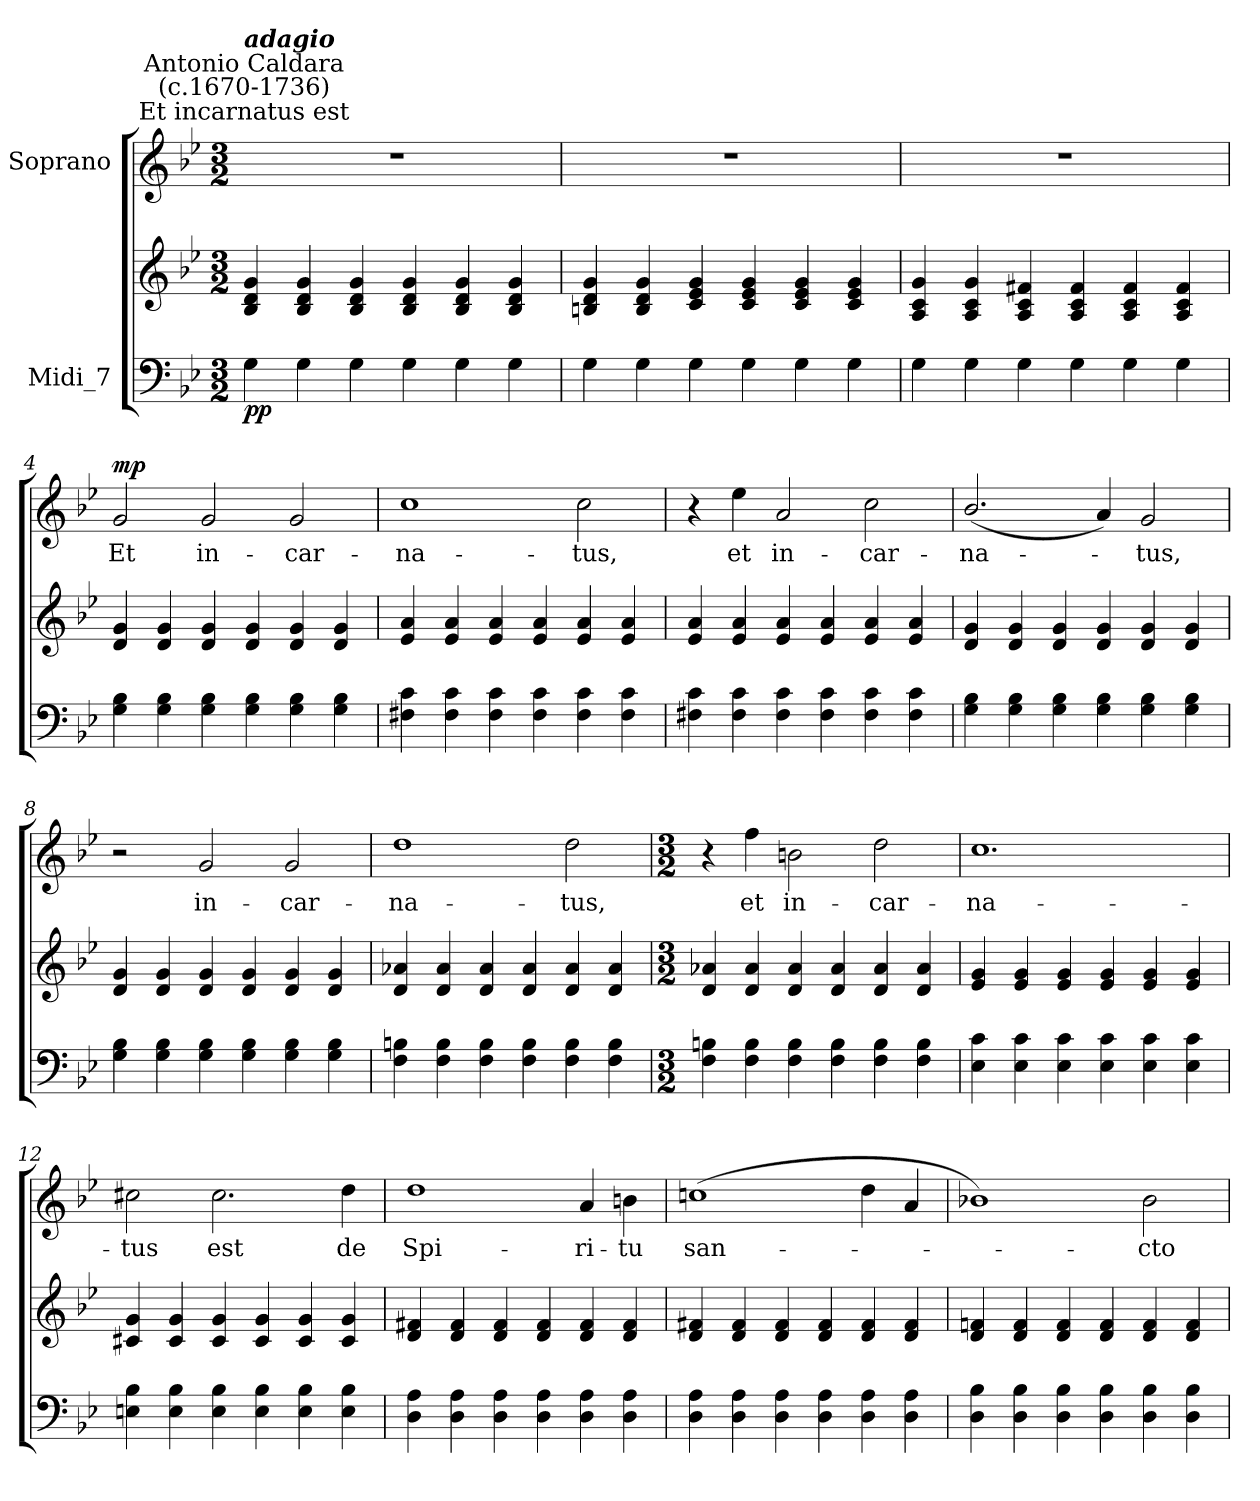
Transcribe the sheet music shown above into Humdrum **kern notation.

**kern	**kern	**dynam	**kern	**text	**dynam
*part2	*part2	*part2	*part1	*part1	*part1
*staff3	*staff2	*staff2/3	*staff1	*staff1	*staff1
*I"Midi_7	*	*	*I"Soprano	*	*
*clefF4	*clefG2	*	*clefG2	*	*
*k[b-e-]	*k[b-e-]	*	*k[b-e-]	*	*
*B-:	*B-:	*	*B-:	*	*
*M3/2	*M3/2	*	*M3/2	*	*
=1	=1	=1	=1	=1	=1
!	!	!	!LO:TX:a:cj:t=Et incarnatus est	!	!
!	!	!	!LO:TX:a:cj:t=Antonio Caldara\n(c.1670-1736)	!	!
!	!	!	!LO:TX:a:Bi:t=adagio	!	!
!	!	!LO:DY:b=2	!LO:N:vis=1	!	!
!	!	!LO:DY:n=1:b	!	!	!
4G	4B- 4d 4g	p p	1.r	.	.
4G	4B- 4d 4g	.	.	.	.
4G	4B- 4d 4g	.	.	.	.
4G	4B- 4d 4g	.	.	.	.
4G	4B- 4d 4g	.	.	.	.
4G	4B- 4d 4g	.	.	.	.
=2	=2	=2	=2	=2	=2
!	!	!	!LO:N:vis=1	!	!
4G	4Bn 4d 4g	.	1.r	.	.
4G	4B 4d 4g	.	.	.	.
4G	4c 4e- 4g	.	.	.	.
4G	4c 4e- 4g	.	.	.	.
4G	4c 4e- 4g	.	.	.	.
4G	4c 4e- 4g	.	.	.	.
=3	=3	=3	=3	=3	=3
!	!	!	!LO:N:vis=1	!	!
4G	4A 4c 4g	.	1.r	.	.
4G	4A 4c 4g	.	.	.	.
4G	4A 4c 4f#X	.	.	.	.
4G	4A 4c 4f#	.	.	.	.
4G	4A 4c 4f#	.	.	.	.
4G	4A 4c 4f#	.	.	.	.
=4	=4	=4	=4	=4	=4
!	!	!	!	!LO:LY:b	!LO:DY:b
4G 4B-	4d 4g	.	2g	Et	mp
4G 4B-	4d 4g	.	.	.	.
!	!	!	!	!LO:LY:b	!
4G 4B-	4d 4g	.	2g	in-	.
4G 4B-	4d 4g	.	.	.	.
!	!	!	!	!LO:LY:b	!
4G 4B-	4d 4g	.	2g	-car-	.
4G 4B-	4d 4g	.	.	.	.
=5	=5	=5	=5	=5	=5
!	!	!	!	!LO:LY:b	!
4F#X 4c	4e- 4a	.	1cc	-na-	.
4F# 4c	4e- 4a	.	.	.	.
4F# 4c	4e- 4a	.	.	.	.
4F# 4c	4e- 4a	.	.	.	.
!	!	!	!	!LO:LY:b	!
4F# 4c	4e- 4a	.	2cc	-tus,	.
4F# 4c	4e- 4a	.	.	.	.
=6	=6	=6	=6	=6	=6
4F#X 4c	4e- 4a	.	4r	.	.
!	!	!	!	!LO:LY:b	!
4F# 4c	4e- 4a	.	4ee-	et	.
!	!	!	!	!LO:LY:b	!
4F# 4c	4e- 4a	.	2a	in-	.
4F# 4c	4e- 4a	.	.	.	.
!	!	!	!	!LO:LY:b	!
4F# 4c	4e- 4a	.	2cc	-car-	.
4F# 4c	4e- 4a	.	.	.	.
=7	=7	=7	=7	=7	=7
!	!	!	!	!LO:LY:b	!
4G 4B-	4d 4g	.	(<2.b-/	-na-	.
4G 4B-	4d 4g	.	.	.	.
4G 4B-	4d 4g	.	.	.	.
4G 4B-	4d 4g	.	4a)	.	.
!	!	!	!	!LO:LY:b	!
4G 4B-	4d 4g	.	2g	tus,	.
4G 4B-	4d 4g	.	.	.	.
=8	=8	=8	=8	=8	=8
4G 4B-	4d 4g	.	2r	.	.
4G 4B-	4d 4g	.	.	.	.
!	!	!	!	!LO:LY:b	!
4G 4B-	4d 4g	.	2g	in-	.
4G 4B-	4d 4g	.	.	.	.
!	!	!	!	!LO:LY:b	!
4G 4B-	4d 4g	.	2g	-car-	.
4G 4B-	4d 4g	.	.	.	.
=9	=9	=9	=9	=9	=9
!	!	!	!	!LO:LY:b	!
4F 4Bn	4d 4a-X	.	1dd	-na-	.
4F 4B	4d 4a-	.	.	.	.
4F 4B	4d 4a-	.	.	.	.
4F 4B	4d 4a-	.	.	.	.
!	!	!	!	!LO:LY:b	!
4F 4B	4d 4a-	.	2dd	-tus,	.
4F 4B	4d 4a-	.	.	.	.
!!LO:LB:g=z
=10	=10	=10	=10	=10	=10
*M3/2	*M3/2	*	*M3/2	*	*
4F 4Bn	4d 4a-X	.	4r	.	.
!	!	!	!	!LO:LY:b	!
4F 4B	4d 4a-	.	4ff	et	.
!	!	!	!	!LO:LY:b	!
4F 4B	4d 4a-	.	2bn	in-	.
4F 4B	4d 4a-	.	.	.	.
!	!	!	!	!LO:LY:b	!
4F 4B	4d 4a-	.	2dd	-car-	.
4F 4B	4d 4a-	.	.	.	.
=11	=11	=11	=11	=11	=11
!	!	!	!	!LO:LY:b	!
4E- 4c	4e- 4g	.	1.cc	-na-	.
4E- 4c	4e- 4g	.	.	.	.
4E- 4c	4e- 4g	.	.	.	.
4E- 4c	4e- 4g	.	.	.	.
4E- 4c	4e- 4g	.	.	.	.
4E- 4c	4e- 4g	.	.	.	.
=12	=12	=12	=12	=12	=12
!	!	!	!	!LO:LY:b	!
4En 4B-	4c#X 4g	.	2cc#X	-tus	.
4E 4B-	4c# 4g	.	.	.	.
!	!	!	!	!LO:LY:b	!
4E 4B-	4c# 4g	.	2.cc#	est	.
4E 4B-	4c# 4g	.	.	.	.
4E 4B-	4c# 4g	.	.	.	.
!	!	!	!	!LO:LY:b	!
4E 4B-	4c# 4g	.	4dd	de	.
=13	=13	=13	=13	=13	=13
!	!	!	!	!LO:LY:b	!
4D 4A	4d 4f#X	.	1dd	Spi-	.
4D 4A	4d 4f#	.	.	.	.
4D 4A	4d 4f#	.	.	.	.
4D 4A	4d 4f#	.	.	.	.
!	!	!	!	!LO:LY:b	!
4D 4A	4d 4f#	.	4a	-ri-	.
!	!	!	!	!LO:LY:b	!
4D 4A	4d 4f#	.	4bn	-tu	.
=14	=14	=14	=14	=14	=14
!	!	!	!	!LO:LY:b	!
4D 4A	4d 4f#X	.	(>1ccn	san-	.
4D 4A	4d 4f#	.	.	.	.
4D 4A	4d 4f#	.	.	.	.
4D 4A	4d 4f#	.	.	.	.
4D 4A	4d 4f#	.	4dd	.	.
4D 4A	4d 4f#	.	4a	.	.
=15	=15	=15	=15	=15	=15
4D 4B-	4d 4fn	.	1b-X)	.	.
4D 4B-	4d 4f	.	.	.	.
4D 4B-	4d 4f	.	.	.	.
4D 4B-	4d 4f	.	.	.	.
!	!	!	!	!LO:LY:b	!
4D 4B-	4d 4f	.	2b-	cto	.
4D 4B-	4d 4f	.	.	.	.
=	=	=	=	=	=
*-	*-	*-	*-	*-	*-
